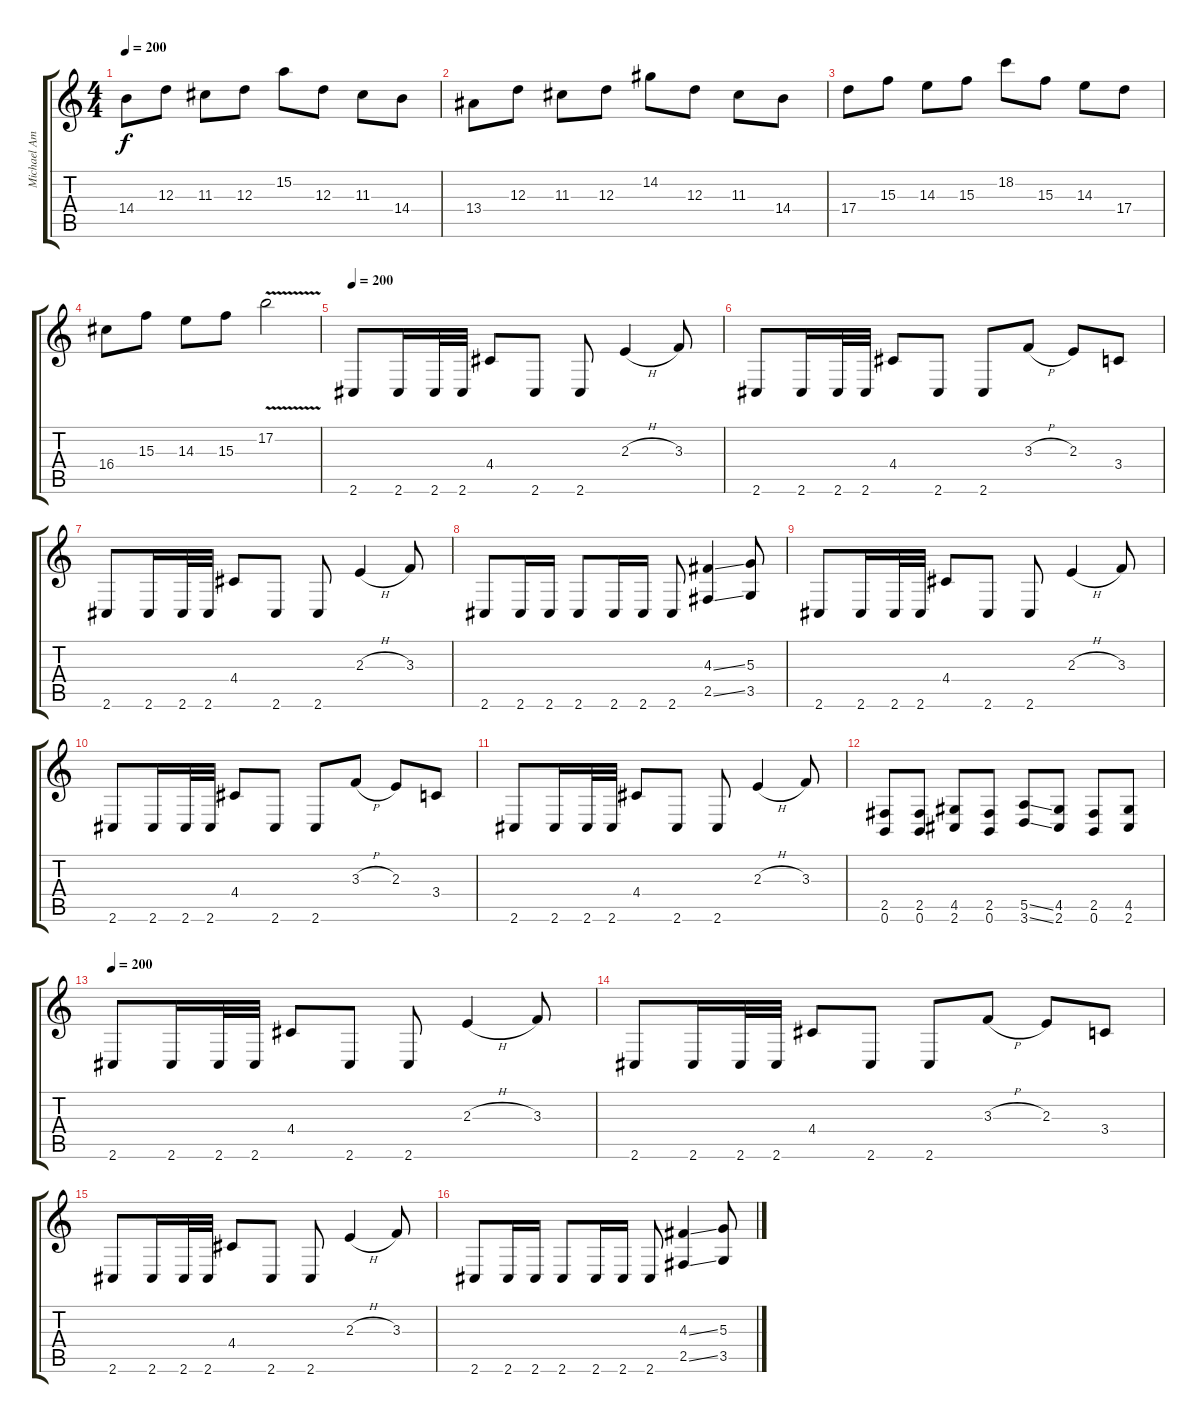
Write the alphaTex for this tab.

\track ("Michael Amott" "Michael Am") {instrument distortionguitar}
\staff {score tabs}
\tuning (B3 Gb3 D3 A2 E2 B1) {hide}
\ts (4 4)
\tempo 200
\clef g2
\ks c
14.4.8{dy f} 12.3.8 11.3.8 12.3.8 15.2.8 12.3.8 11.3.8 14.4.8 |
13.4.8 12.3.8 11.3.8 12.3.8 14.2.8 12.3.8 11.3.8 14.4.8 |
17.4.8 15.3.8 14.3.8 15.3.8 18.2.8 15.3.8 14.3.8 17.4.8 |
16.4.8 15.3.8 14.3.8 15.3.8 17.2{v}.2 |
\tempo 200
2.6.8 2.6.16 2.6.32 2.6.32 4.4.8 2.6.8 2.6.8 2.3{h}.4 3.3.8 |
2.6.8 2.6.16 2.6.32 2.6.32 4.4.8 2.6.8 2.6.8 3.3{h}.8 2.3.8 3.4.8 |
2.6.8 2.6.16 2.6.32 2.6.32 4.4.8 2.6.8 2.6.8 2.3{h}.4 3.3.8 |
2.6.8 2.6.16 2.6.16 2.6.8 2.6.16 2.6.16 2.6.8 (4.3{ss} 2.5{ss}).4 (5.3 3.5).8 |
2.6.8 2.6.16 2.6.32 2.6.32 4.4.8 2.6.8 2.6.8 2.3{h}.4 3.3.8 |
2.6.8 2.6.16 2.6.32 2.6.32 4.4.8 2.6.8 2.6.8 3.3{h}.8 2.3.8 3.4.8 |
2.6.8 2.6.16 2.6.32 2.6.32 4.4.8 2.6.8 2.6.8 2.3{h}.4 3.3.8 |
(2.5 0.6).8 (2.5 0.6).8 (4.5 2.6).8 (2.5 0.6).8 (5.5{ss} 3.6{ss}).8 (4.5 2.6).8 (2.5 0.6).8 (4.5 2.6).8 |
\tempo 200
2.6.8 2.6.16 2.6.32 2.6.32 4.4.8 2.6.8 2.6.8 2.3{h}.4 3.3.8 |
2.6.8 2.6.16 2.6.32 2.6.32 4.4.8 2.6.8 2.6.8 3.3{h}.8 2.3.8 3.4.8 |
2.6.8 2.6.16 2.6.32 2.6.32 4.4.8 2.6.8 2.6.8 2.3{h}.4 3.3.8 |
2.6.8 2.6.16 2.6.16 2.6.8 2.6.16 2.6.16 2.6.8 (4.3{ss} 2.5{ss}).4 (5.3 3.5).8
